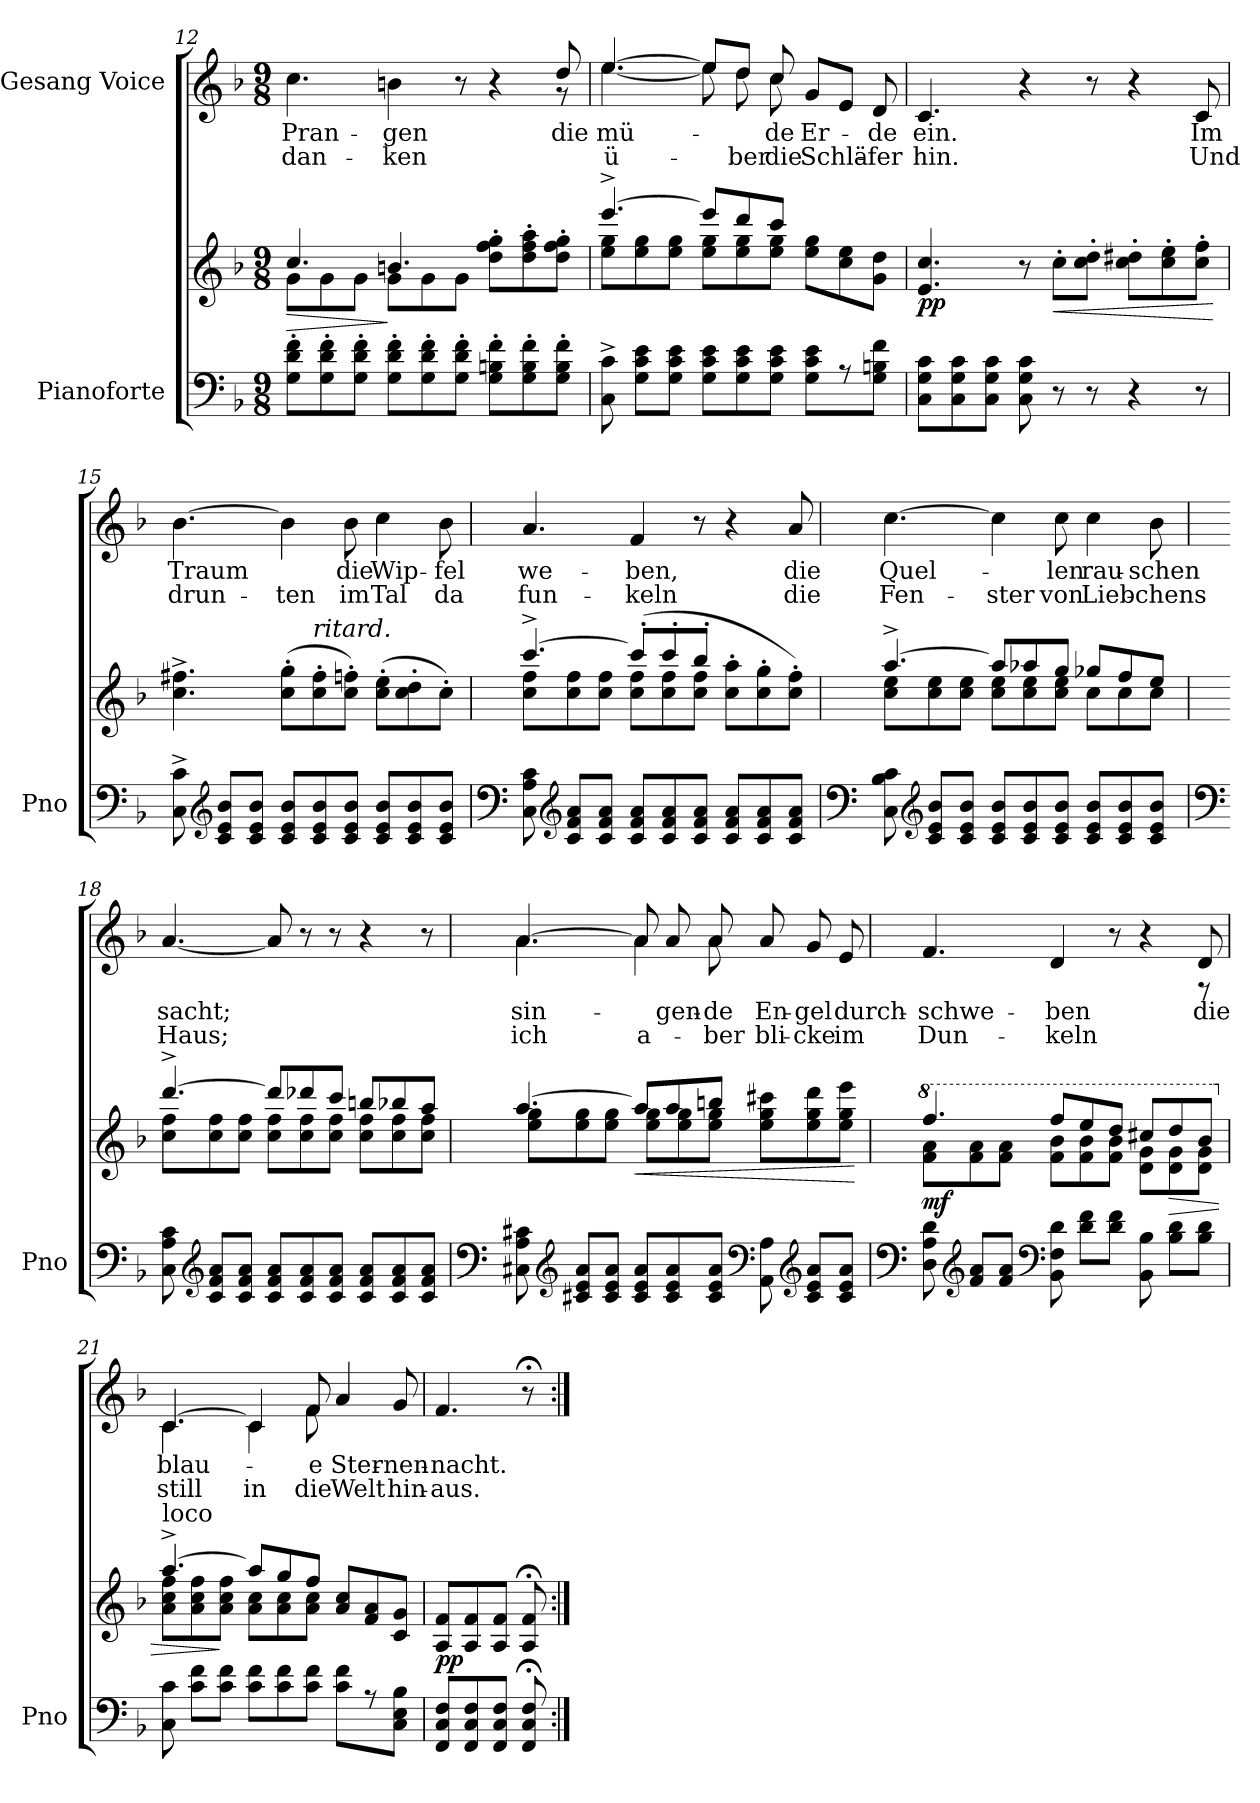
**kern	**kern	**dynam	**kern	**text	**text
*part2	*part2	*part2	*part1	*part1	*part1
*staff3	*staff2	*staff2/3	*staff1	*staff1	*staff1
*I"Pianoforte	*	*	*I"Gesang Voice	*	*
*I'Pno	*	*	*	*	*
*clefF4	*clefG2	*	*clefG2	*	*
*k[b-]	*k[b-]	*	*k[b-]	*	*
*M9/8	*M9/8	*	*M9/8	*	*
=12	=12	=12	=12	=12	=12
!	!	!LO:HP:b	!	!	!
*	*^	*	*^	*	*
8G\' 8d\' 8f\'L	4.cc/	8g\L	>	4.cc\	4.ryy	Pran-	-dan-
8G\' 8d\' 8f\'	.	8g\	.	.	.	.	.
8G\' 8d\' 8f\'J	.	8g\J	.	.	.	.	.
8G\' 8d\' 8f\'L	4.bn/	8g\L	]	4bn\	4.ryy	-gen	-ken
8G\' 8d\' 8f\'	.	8g\	.	.	.	.	.
8G\' 8d\' 8f\'J	.	8g\J	.	8r	.	.	.
8G\' 8Bn\' 8f\'L	8dd\'> 8ff\'> 8gg\'>L	4.ryy	.	4r	4ryy	.	.
8G\' 8B\' 8f\'	8dd\'> 8ff\'> 8aa\'>	.	.	.	.	.	.
8G\' 8B\' 8f\'J	8dd\'> 8ff\'> 8gg\'>J	.	.	8dd/	8r	die	.
=13	=13	=13	=13	=13	=13	=13	=13
8C\^ 8c\^	[4.eee^/	8ee\ 8gg\L	.	[4.ee/	[4.ee\	mü-	ü-
8G\ 8c\ 8e\L	.	8ee\ 8gg\	.	.	.	.	.
8G\ 8c\ 8e\J	.	8ee\ 8gg\J	.	.	.	.	.
8G\ 8c\ 8e\L	8eee/L]	8ee\ 8gg\L	.	8ee/L]	8ee\]	.	.
8G\ 8c\ 8e\	8ddd/	8ee\ 8gg\	.	8dd/J	8dd\	.	-ber
8G\ 8c\ 8e\J	8ccc/J	8ee\ 8gg\J	.	8cc/	8cc\	-de	die
8G\ 8c\ 8e\L	8ee\ 8gg\L	4.ryy	.	8g/L	4.ryy	Er-	Schlä-
8r	8cc\ 8ee\	.	.	8e/J	.	.	.
8G\ 8Bn\ 8f\J	8g\ 8dd\J	.	.	8d/	.	-de	-fer
*	*v	*v	*	*	*	*	*
*	*	*	*v	*v	*	*
=14	=14	=14	=14	=14	=14
!	!	!LO:DY:b	!	!	!
8C\ 8G\ 8c\L	4.e/ 4.cc/	pp	4.c/	ein.	hin.
8C\ 8G\ 8c\	.	.	.	.	.
8C\ 8G\ 8c\J	.	.	.	.	.
8C\ 8G\ 8c\	8r	.	4r	.	.
!	!	!LO:HP:b	!	!	!
8r	8cc'\L	<	.	.	.
8r	8cc\' 8dd\'J	.	8r	.	.
4r	8cc\' 8dd#X\'L	.	4r	.	.
.	8cc\' 8ee\'	.	.	.	.
8r	8cc\' 8ff\'J	.	8c/	Im	Und
.	.	[	.	.	.
=15	=15	=15	=15	=15	=15
8C\^ 8c\^	4.cc\^ 4.ff#X\^	.	[4.b-\	Traum	drun-
*clefG2	*	*	*	*	*
8c/ 8e/ 8b-/L	.	.	.	.	.
8c/ 8e/ 8b-/J	.	.	.	.	.
8c/ 8e/ 8b-/L	(8cc\' 8gg\'L	.	4b-\]	.	-ten
!	!LO:TX:i:t=ritard.	!	!	!	!
8c/ 8e/ 8b-/	8cc\' 8ff#\'	.	.	.	.
8c/ 8e/ 8b-/J	8cc\' 8ffn\'J)	.	8b-\	die	im
8c/ 8e/ 8b-/L	(8cc\' 8ee\'L	.	4cc\	Wip-	Tal
8c/ 8e/ 8b-/	8cc\' 8dd\'	.	.	.	.
8c/ 8e/ 8b-/J	8cc'\J)	.	8b-\	-fel	da
=16	=16	=16	=16	=16	=16
*clefF4	*	*	*	*	*
*	*^	*	*	*	*
8C\ 8A\ 8c\	[4.ccc^/	8cc\ 8ff\L	.	4.a/	we-	fun-
*clefG2	*	*	*	*	*	*
8c/ 8f/ 8a/L	.	8cc\ 8ff\	.	.	.	.
8c/ 8f/ 8a/J	.	8cc\ 8ff\J	.	.	.	.
8c/ 8f/ 8a/L	(8ccc'/L]	8cc\ 8ff\L	.	4f/	-ben,	-keln
8c/ 8f/ 8a/	8ccc'/	8cc\ 8ff\	.	.	.	.
8c/ 8f/ 8a/J	8bb-'/J	8cc\ 8ff\J	.	8r	.	.
8c/ 8f/ 8a/L	8cc\'> 8aa\'>L	4.ryy	.	4r	.	.
8c/ 8f/ 8a/	8cc\'> 8gg\'>	.	.	.	.	.
8c/ 8f/ 8a/J	8cc\'> 8ff\'>J)	.	.	8a/	die	die
=17	=17	=17	=17	=17	=17	=17
*clefF4	*	*	*	*	*	*
8C\ 8B-\ 8c\	[4.aa^/	8cc\ 8ee\L	.	[4.cc\	Quel-	Fen-
*clefG2	*	*	*	*	*	*
8c/ 8e/ 8b-/L	.	8cc\ 8ee\	.	.	.	.
8c/ 8e/ 8b-/J	.	8cc\ 8ee\J	.	.	.	.
8c/ 8e/ 8b-/L	8aa/L]	8cc\ 8ee\L	.	4cc\]	.	-ster
8c/ 8e/ 8b-/	8aa-X/	8cc\ 8ee\	.	.	.	.
8c/ 8e/ 8b-/J	8gg/J	8cc\ 8ee\J	.	8cc\	-len	von
8c/ 8e/ 8b-/L	8gg-X/L	8cc\L	.	4cc\	rau-	Lieb-
8c/ 8e/ 8b-/	8ff/	8cc\	.	.	.	.
8c/ 8e/ 8b-/J	8ee/J	8cc\J	.	8b-\	-schen	-chens
=18	=18	=18	=18	=18	=18	=18
*clefF4	*	*	*	*	*	*
8C\ 8A\ 8c\	[4.ddd^/	8cc\ 8ff\L	.	[4.a/	sacht;	Haus;
*clefG2	*	*	*	*	*	*
8c/ 8f/ 8a/L	.	8cc\ 8ff\	.	.	.	.
8c/ 8f/ 8a/J	.	8cc\ 8ff\J	.	.	.	.
8c/ 8f/ 8a/L	8ddd/L]	8cc\ 8ff\L	.	8a/]	.	.
8c/ 8f/ 8a/	8ddd-X/	8cc\ 8ff\	.	8r	.	.
8c/ 8f/ 8a/J	8ccc/J	8cc\ 8ff\J	.	8r	.	.
8c/ 8f/ 8a/L	8bbn/L	8cc\ 8ff\L	.	4r	.	.
8c/ 8f/ 8a/	8bb-X/	8cc\ 8ff\	.	.	.	.
8c/ 8f/ 8a/J	8aa/J	8cc\ 8ff\J	.	8r	.	.
=19	=19	=19	=19	=19	=19	=19
*clefF4	*	*	*	*	*	*
*	*	*	*	*^	*	*
8C#X\ 8A\ 8c#X\	[4.aa/	8ee\ 8gg\L	.	[4.a/	4.a\	sin-	ich
*clefG2	*	*	*	*	*	*	*
8c#X/ 8e/ 8a/L	.	8ee\ 8gg\	.	.	.	.	.
8c#/ 8e/ 8a/J	.	8ee\ 8gg\J	.	.	.	.	.
!	!	!	!LO:HP:b	!	!	!	!
8c#/ 8e/ 8a/L	8aa/L]	8ee\ 8gg\L	<	8a/]	4a\	.	a-
8c#/ 8e/ 8a/	8aa/	8ee\ 8gg\	.	8a/	.	-gen-	.
8c#/ 8e/ 8a/J	8bbn/J	8ee\ 8gg\J	.	8a/	8a\	-de	-ber
*clefF4	*	*	*	*	*	*	*
8AA\ 8A\	8ee\ 8gg\ 8ccc#X\L	4.ryy	.	8a/	4.ryy	En-	bli-
*clefG2	*	*	*	*	*	*	*
8c#/ 8e/ 8a/L	8ee\ 8gg\ 8ddd\	.	.	8g/	.	-gel	-cke
8c#/ 8e/ 8a/J	8ee\ 8gg\ 8eee\J	.	.	8e/	.	durch-	im
*	*v	*v	*	*	*	*	*
*	*	*	*v	*v	*	*
.	.	[	.	.	.
=20	=20	=20	=20	=20	=20
*clefF4	*	*	*	*	*
*	*8va	*	*	*	*
*	*^	*	*^	*	*
!	!	!	!LO:DY:b	!	!	!	!
8D\ 8A\ 8d\	4.fff/	8ff\ 8aa\L	mf	4.f/	4.ryy	-schwe-	Dun-
*clefG2	*	*	*	*	*	*	*
8f/ 8a/L	.	8ff\ 8aa\	.	.	.	.	.
8f/ 8a/J	.	8ff\ 8aa\J	.	.	.	.	.
*clefF4	*	*	*	*	*	*	*
8BB-\ 8F\ 8d\	8fff/L	8ff\ 8bb-\L	.	4d/	4ryy	-ben	-keln
8d\ 8f\L	8eee/	8ff\ 8bb-\	.	.	.	.	.
8d\ 8f\J	8ddd/J	8ff\ 8bb-\J	.	8r	8ryy	.	.
8BB-\ 8B-\	8ccc#X/L	8dd\ 8gg\L	.	4r	4ryy	.	.
!	!	!	!LO:HP:b	!	!	!	!
8B-\ 8d\L	8ddd/	8dd\ 8gg\	>	.	.	.	.
8B-\ 8d\J	8bb-/J	8dd\ 8gg\J	.	8d/	8r	die	.
=21	=21	=21	=21	=21	=21	=21	=21
*	*X8va	*	*	*	*	*	*
!	!LO:TX:a:t=loco	!	!	!	!	!	!
8C\ 8c\	[4.aa^/	8a\ 8cc\ 8ff\L	.	[4.c/	4.c\	blau-	still
8c\ 8f\L	.	8a\ 8cc\ 8ff\	.	.	.	.	.
8c\ 8f\J	.	8a\ 8cc\ 8ff\J	]	.	.	.	.
8c\ 8f\L	8aa/L]	8a\ 8cc\L	.	4c/]	4c\	.	in
8c\ 8f\	8gg/	8a\ 8cc\	.	.	.	.	.
8c\ 8f\J	8ff/J	8a\ 8cc\J	.	8f/	8f\	-e	die
8c\ 8f\L	8a/ 8cc/L	4.ryy	.	4a/	4ryy	Ster-	Welt
8r	8f/ 8a/	.	.	.	.	.	.
8C\ 8E\ 8B-\J	8c/ 8g/J	.	.	8g/	8ryy	-nen-	hin-
*	*v	*v	*	*	*	*	*
=22	=22	=22	=22	=22	=22	=22
!	!	!LO:DY:b	!	!	!	!
*	*	*	*v	*v	*	*
8FF/ 8C/ 8F/L	8A/ 8f/L	pp	4.f/	-nacht.	-aus.
8FF/ 8C/ 8F/	8A/ 8f/	.	.	.	.
8FF/ 8C/ 8F/J	8A/ 8f/J	.	.	.	.
8FF/; 8C/; 8F/;	8A/;< 8f/;<	.	8r;<	.	.
=:|!	=:|!	=:|!	=:|!	=:|!	=:|!
*-	*-	*-	*-	*-	*-
